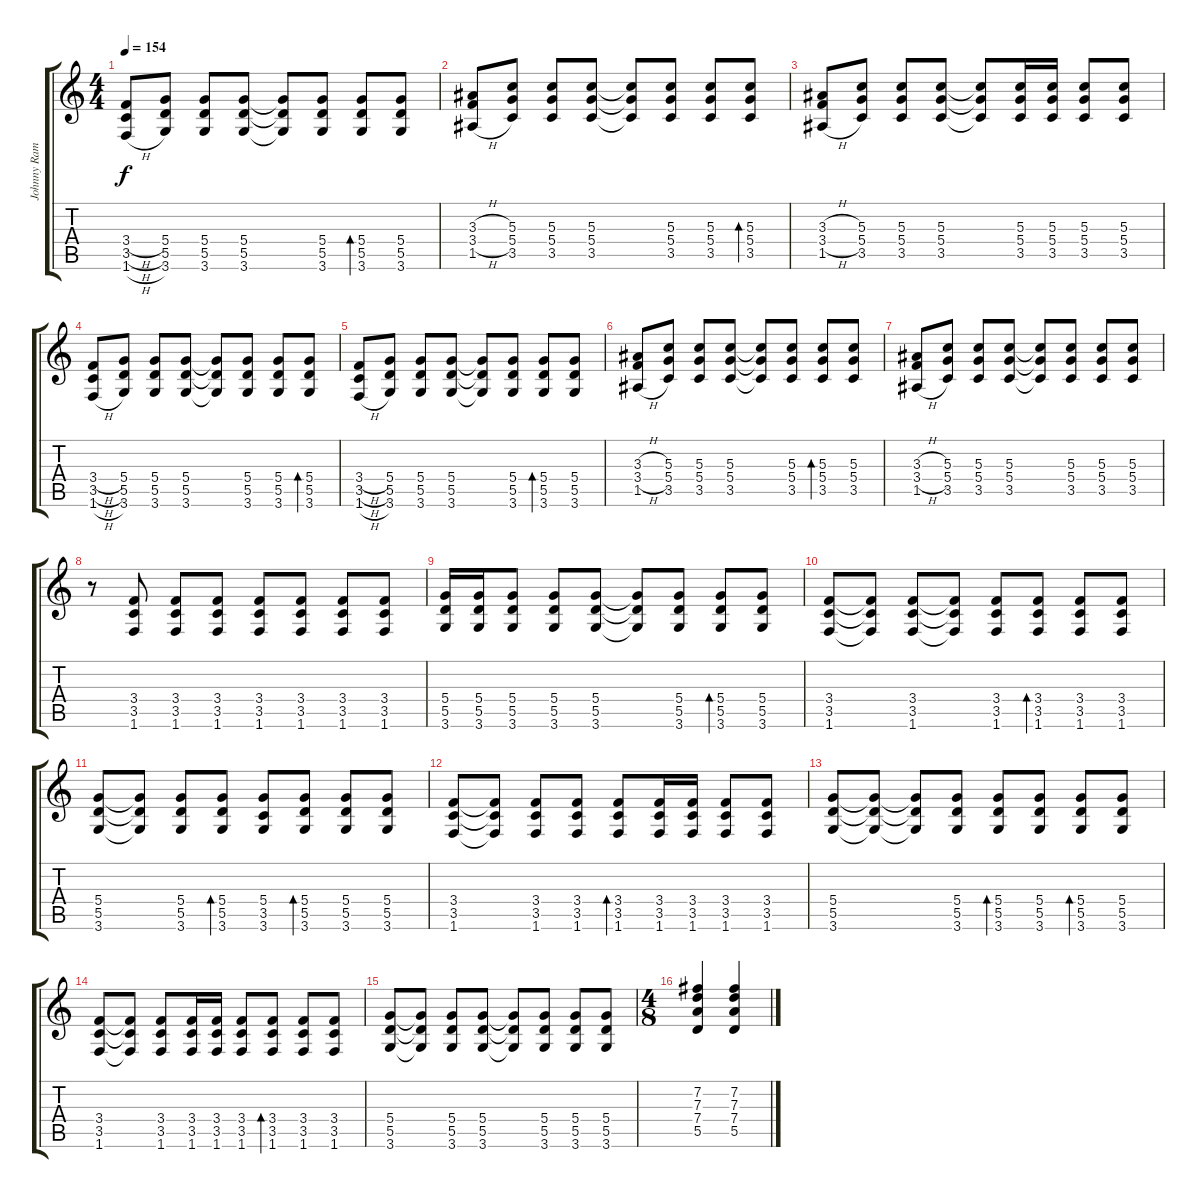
\track ("Johnny Ramone - Guitar 1" "Johnny Ram") {instrument distortionguitar}
\staff {score tabs}
\tuning (E4 B3 G3 D3 A2 E2) {hide}
\ts (4 4)
\tempo 154
\clef g2
\ks c
(3.4{h} 3.5{h} 1.6{h}).8{dy f} (5.4 5.5 3.6).8 (5.4 5.5 3.6).8 (5.4 5.5 3.6).8 (5.4{t} 5.5{t} 3.6{t}).8 (5.4 5.5 3.6).8 (5.4 5.5 3.6).8{bd 240} (5.4 5.5 3.6).8 |
(3.3{h} 3.4{h} 1.5{h}).8 (5.3 5.4 3.5).8 (5.3 5.4 3.5).8 (5.3 5.4 3.5).8 (5.3{t} 5.4{t} 3.5{t}).8 (5.3 5.4 3.5).8 (5.3 5.4 3.5).8 (5.3 5.4 3.5).8{bd 240} |
(3.3{h} 3.4{h} 1.5{h}).8 (5.3 5.4 3.5).8 (5.3 5.4 3.5).8 (5.3 5.4 3.5).8 (5.3{t} 5.4{t} 3.5{t}).8 (5.3 5.4 3.5).16 (5.3 5.4 3.5).16 (5.3 5.4 3.5).8 (5.3 5.4 3.5).8 |
(3.4{h} 3.5{h} 1.6{h}).8 (5.4 5.5 3.6).8 (5.4 5.5 3.6).8 (5.4 5.5 3.6).8 (5.4{t} 5.5{t} 3.6{t}).8 (5.4 5.5 3.6).8 (5.4 5.5 3.6).8 (5.4 5.5 3.6).8{bd 240} |
(3.4{h} 3.5{h} 1.6{h}).8 (5.4 5.5 3.6).8 (5.4 5.5 3.6).8 (5.4 5.5 3.6).8 (5.4{t} 5.5{t} 3.6{t}).8 (5.4 5.5 3.6).8 (5.4 5.5 3.6).8{bd 240} (5.4 5.5 3.6).8 |
(3.3{h} 3.4{h} 1.5{h}).8 (5.3 5.4 3.5).8 (5.3 5.4 3.5).8 (5.3 5.4 3.5).8 (5.3{t} 5.4{t} 3.5{t}).8 (5.3 5.4 3.5).8 (5.3 5.4 3.5).8{bd 240} (5.3 5.4 3.5).8 |
(3.3{h} 3.4{h} 1.5{h}).8 (5.3 5.4 3.5).8 (5.3 5.4 3.5).8 (5.3 5.4 3.5).8 (5.3{t} 5.4{t} 3.5{t}).8 (5.3 5.4 3.5).8 (5.3 5.4 3.5).8 (5.3 5.4 3.5).8 |
r.8 (3.4 3.5 1.6).8 (3.4 3.5 1.6).8 (3.4 3.5 1.6).8 (3.4 3.5 1.6).8 (3.4 3.5 1.6).8 (3.4 3.5 1.6).8 (3.4 3.5 1.6).8 |
(5.4 5.5 3.6).16 (5.4 5.5 3.6).16 (5.4 5.5 3.6).8 (5.4 5.5 3.6).8 (5.4 5.5 3.6).8 (5.4{t} 5.5{t} 3.6{t}).8 (5.4 5.5 3.6).8 (5.4 5.5 3.6).8{bd 240} (5.4 5.5 3.6).8 |
(3.4 3.5 1.6).8 (3.4{t} 3.5{t} 1.6{t}).8 (3.4 3.5 1.6).8 (3.4{t} 3.5{t} 1.6{t}).8 (3.4 3.5 1.6).8 (3.4 3.5 1.6).8{bd 240} (3.4 3.5 1.6).8 (3.4 3.5 1.6).8 |
(5.4 5.5 3.6).8 (5.4{t} 5.5{t} 3.6{t}).8 (5.4 5.5 3.6).8 (5.4 5.5 3.6).8{bd 240} (5.4 3.5 3.6).8 (5.4 5.5 3.6).8{bd 240} (5.4 5.5 3.6).8 (5.4 5.5 3.6).8 |
(3.4 3.5 1.6).8 (3.4{t} 3.5{t} 1.6{t}).8 (3.4 3.5 1.6).8 (3.4 3.5 1.6).8 (3.4 3.5 1.6).8{bd 240} (3.4 3.5 1.6).16 (3.4 3.5 1.6).16 (3.4 3.5 1.6).8 (3.4 3.5 1.6).8 |
(5.4 5.5 3.6).8 (5.4{t} 5.5{t} 3.6{t}).8 (5.4{t} 5.5{t} 3.6{t}).8 (5.4 5.5 3.6).8 (5.4 5.5 3.6).8{bd 240} (5.4 5.5 3.6).8 (5.4 5.5 3.6).8{bd 240} (5.4 5.5 3.6).8 |
(3.4 3.5 1.6).8 (3.4{t} 3.5{t} 1.6{t}).8 (3.4 3.5 1.6).8 (3.4 3.5 1.6).16 (3.4 3.5 1.6).16 (3.4 3.5 1.6).8 (3.4 3.5 1.6).8{bd 240} (3.4 3.5 1.6).8 (3.4 3.5 1.6).8 |
(5.4 5.5 3.6).8 (5.4{t} 5.5{t} 3.6{t}).8 (5.4 5.5 3.6).8 (5.4 5.5 3.6).8 (5.4{t} 5.5{t} 3.6{t}).8 (5.4 5.5 3.6).8 (5.4 5.5 3.6).8 (5.4 5.5 3.6).8 |
\ts (4 8)
(7.2 7.3 7.4 5.5).4 (7.2 7.3 7.4 5.5).4
